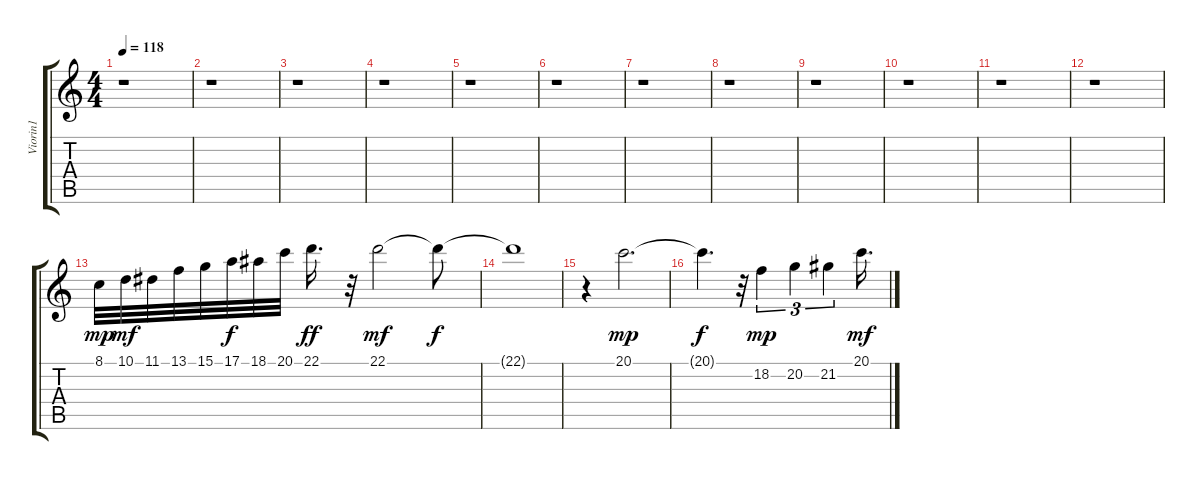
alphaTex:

\track ("Viorin1" "Viorin1") {instrument violin}
\staff {score tabs}
\tuning (E4 B3 G3 D3 A2 E2) {hide}
\ts (4 4)
\tempo 118
\clef g2
\ks c
r.1{dy f} |
r.1 |
r.1 |
r.1 |
r.1 |
r.1 |
r.1 |
r.1 |
r.1 |
r.1 |
r.1 |
r.1 |
8.1.32{dy mp} 10.1.32{dy mf} 11.1.32 13.1.32 15.1.32 17.1.32{dy f} 18.1.32 20.1.32 22.1.16{d dy ff} r.32 22.1.2{dy mf} 22.1{t}.8{dy f} |
22.1{t}.1 |
r.4 20.1.2{d dy mp} |
20.1{t}.4{d dy f} r.32 18.2.4{tu (3 2) dy mp} 20.2.4{tu (3 2)} 21.2.4{tu (3 2)} 20.1.16{d dy mf}
